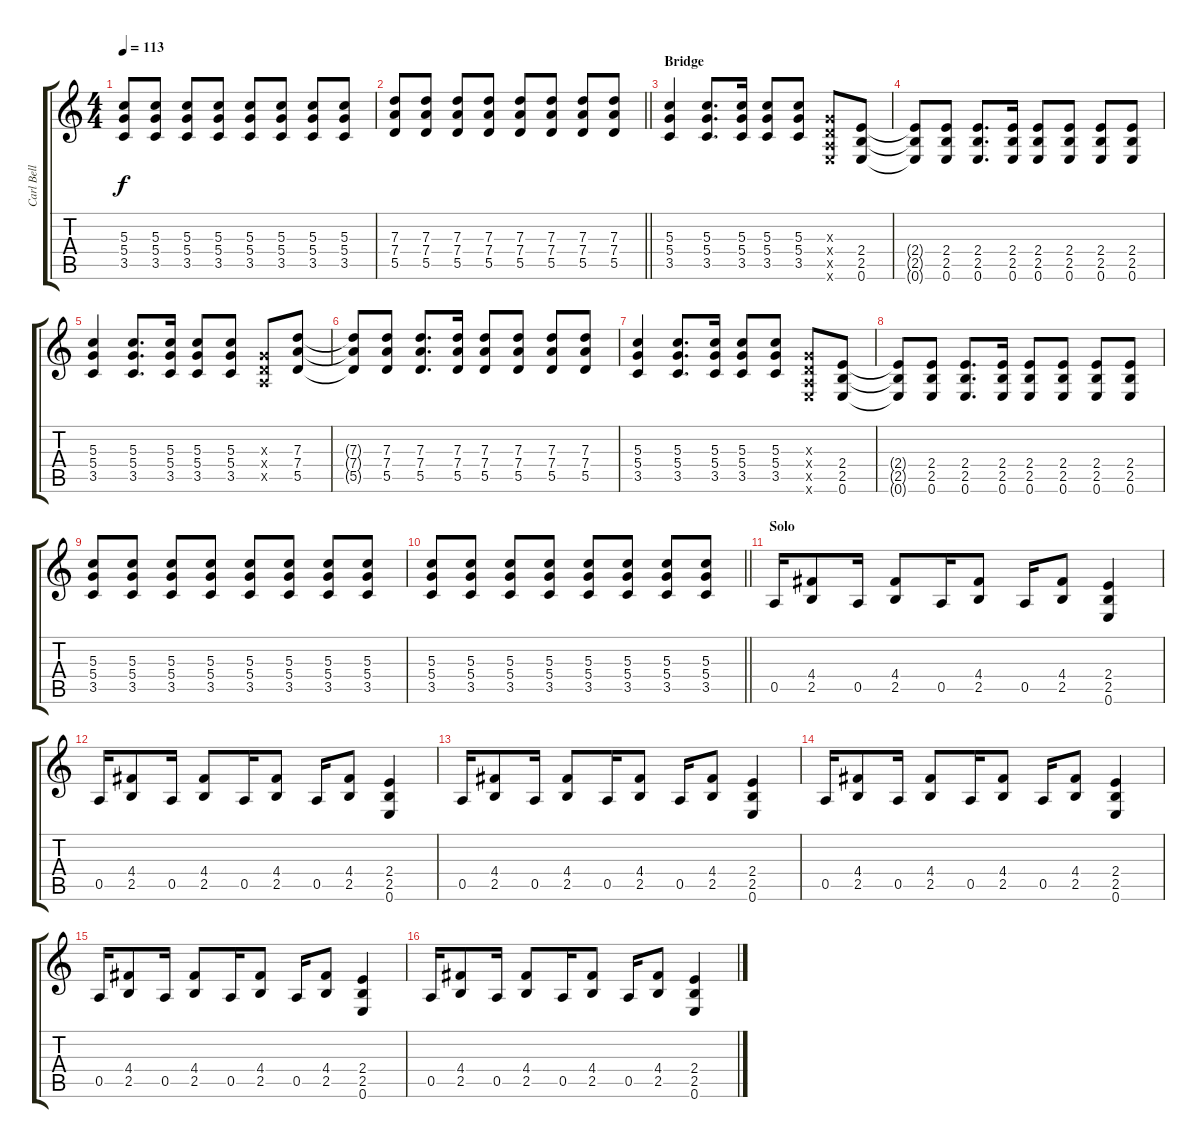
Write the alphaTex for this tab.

\track ("Carl Bell (Rhythm Guitar)" "Carl Bell ") {instrument distortionguitar}
\staff {score tabs}
\tuning (E4 B3 G3 D3 A2 E2) {hide}
\ts (4 4)
\tempo 113
\clef g2
\ks c
(5.3 5.4 3.5).8{dy f} (5.3 5.4 3.5).8 (5.3 5.4 3.5).8 (5.3 5.4 3.5).8 (5.3 5.4 3.5).8 (5.3 5.4 3.5).8 (5.3 5.4 3.5).8 (5.3 5.4 3.5).8 |
\barLineRight lightlight
(7.3 7.4 5.5).8 (7.3 7.4 5.5).8 (7.3 7.4 5.5).8 (7.3 7.4 5.5).8 (7.3 7.4 5.5).8 (7.3 7.4 5.5).8 (7.3 7.4 5.5).8 (7.3 7.4 5.5).8 |
\section ("" "Bridge")
(5.3 5.4 3.5).4 (5.3 5.4 3.5).8{d} (5.3 5.4 3.5).16 (5.3 5.4 3.5).8 (5.3 5.4 3.5).8 (0.3{x} 0.4{x} 0.5{x} 0.6{x}).8 (2.4 2.5 0.6).8 |
(2.4{t} 2.5{t} 0.6{t}).8 (2.4 2.5 0.6).8 (2.4 2.5 0.6).8{d} (2.4 2.5 0.6).16 (2.4 2.5 0.6).8 (2.4 2.5 0.6).8 (2.4 2.5 0.6).8 (2.4 2.5 0.6).8 |
(5.3 5.4 3.5).4 (5.3 5.4 3.5).8{d} (5.3 5.4 3.5).16 (5.3 5.4 3.5).8 (5.3 5.4 3.5).8 (0.3{x} 0.4{x} 0.5{x}).8 (7.3 7.4 5.5).8 |
(7.3{t} 7.4{t} 5.5{t}).8 (7.3 7.4 5.5).8 (7.3 7.4 5.5).8{d} (7.3 7.4 5.5).16 (7.3 7.4 5.5).8 (7.3 7.4 5.5).8 (7.3 7.4 5.5).8 (7.3 7.4 5.5).8 |
(5.3 5.4 3.5).4 (5.3 5.4 3.5).8{d} (5.3 5.4 3.5).16 (5.3 5.4 3.5).8 (5.3 5.4 3.5).8 (0.3{x} 0.4{x} 0.5{x} 0.6{x}).8 (2.4 2.5 0.6).8 |
(2.4{t} 2.5{t} 0.6{t}).8 (2.4 2.5 0.6).8 (2.4 2.5 0.6).8{d} (2.4 2.5 0.6).16 (2.4 2.5 0.6).8 (2.4 2.5 0.6).8 (2.4 2.5 0.6).8 (2.4 2.5 0.6).8 |
(5.3 5.4 3.5).8 (5.3 5.4 3.5).8 (5.3 5.4 3.5).8 (5.3 5.4 3.5).8 (5.3 5.4 3.5).8 (5.3 5.4 3.5).8 (5.3 5.4 3.5).8 (5.3 5.4 3.5).8 |
\barLineRight lightlight
(5.3 5.4 3.5).8 (5.3 5.4 3.5).8 (5.3 5.4 3.5).8 (5.3 5.4 3.5).8 (5.3 5.4 3.5).8 (5.3 5.4 3.5).8 (5.3 5.4 3.5).8 (5.3 5.4 3.5).8 |
\section ("" "Solo")
0.5.16 (4.4 2.5).8 0.5.16 (4.4 2.5).8 0.5.16 (4.4 2.5).8 0.5.16 (4.4 2.5).8 (2.4 2.5 0.6).4 |
0.5.16 (4.4 2.5).8 0.5.16 (4.4 2.5).8 0.5.16 (4.4 2.5).8 0.5.16 (4.4 2.5).8 (2.4 2.5 0.6).4 |
0.5.16 (4.4 2.5).8 0.5.16 (4.4 2.5).8 0.5.16 (4.4 2.5).8 0.5.16 (4.4 2.5).8 (2.4 2.5 0.6).4 |
0.5.16 (4.4 2.5).8 0.5.16 (4.4 2.5).8 0.5.16 (4.4 2.5).8 0.5.16 (4.4 2.5).8 (2.4 2.5 0.6).4 |
0.5.16 (4.4 2.5).8 0.5.16 (4.4 2.5).8 0.5.16 (4.4 2.5).8 0.5.16 (4.4 2.5).8 (2.4 2.5 0.6).4 |
0.5.16 (4.4 2.5).8 0.5.16 (4.4 2.5).8 0.5.16 (4.4 2.5).8 0.5.16 (4.4 2.5).8 (2.4 2.5 0.6).4
